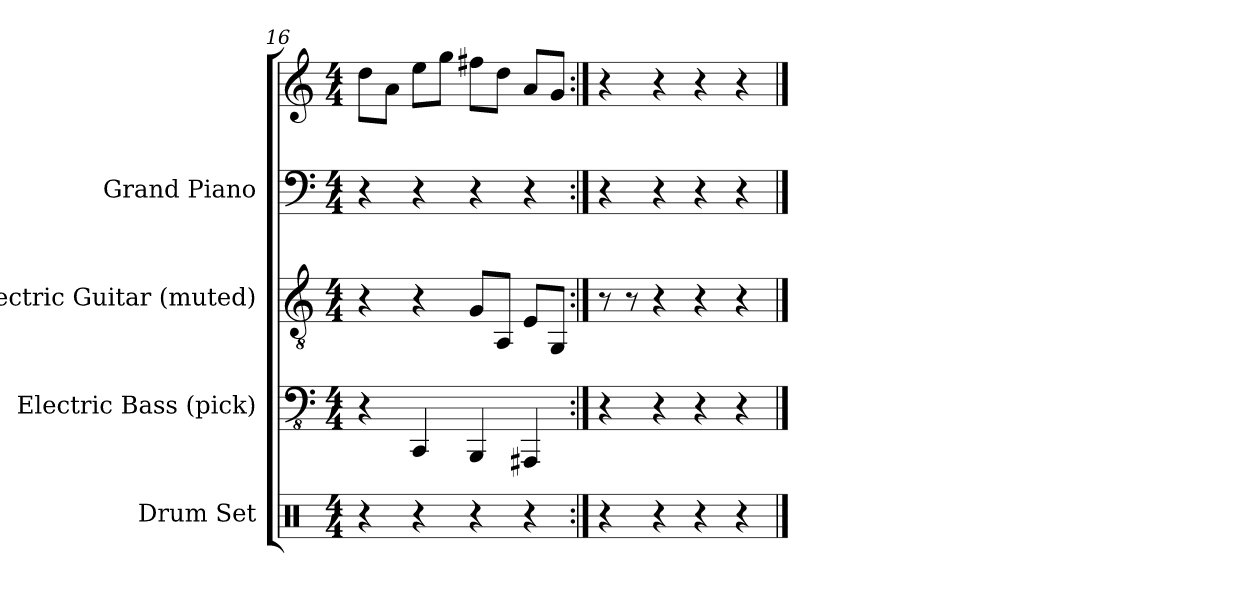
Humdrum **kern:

**kern	**kern	**kern	**kern	**kern
*part4	*part3	*part2	*part1	*part1
*staff5	*staff4	*staff3	*staff2	*staff1
*I"Drum Set	*I"Electric Bass (pick)	*I"Electric Guitar (muted)	*I"Grand Piano	*
*I'Drs.	*I'El. Bass	*I'El. Guit.	*I'Pno.	*
*clefX	*clefFv4	*clefGv2	*clefF4	*clefG2
*k[]	*k[]	*k[]	*k[]	*k[]
*M4/4	*M4/4	*M4/4	*M4/4	*M4/4
=16	=16	=16	=16	=16
4r	4r	4r	4r	8ddL
.	.	.	.	8aJ
4r	4CCC	4r	4r	8eeL
.	.	.	.	8ggJ
4r	4BBBB	8GL	4r	8ff#XL
.	.	8AAJ	.	8ddJ
4r	4AAAA#X	8EL	4r	8aL
.	.	8GGJ	.	8gJ
=17:|!	=17:|!	=17:|!	=17:|!	=17:|!
4r	4r	8r	4r	4r
.	.	8r	.	.
4r	4r	4r	4r	4r
4r	4r	4r	4r	4r
4r	4r	4r	4r	4r
==	==	==	==	==
*-	*-	*-	*-	*-
